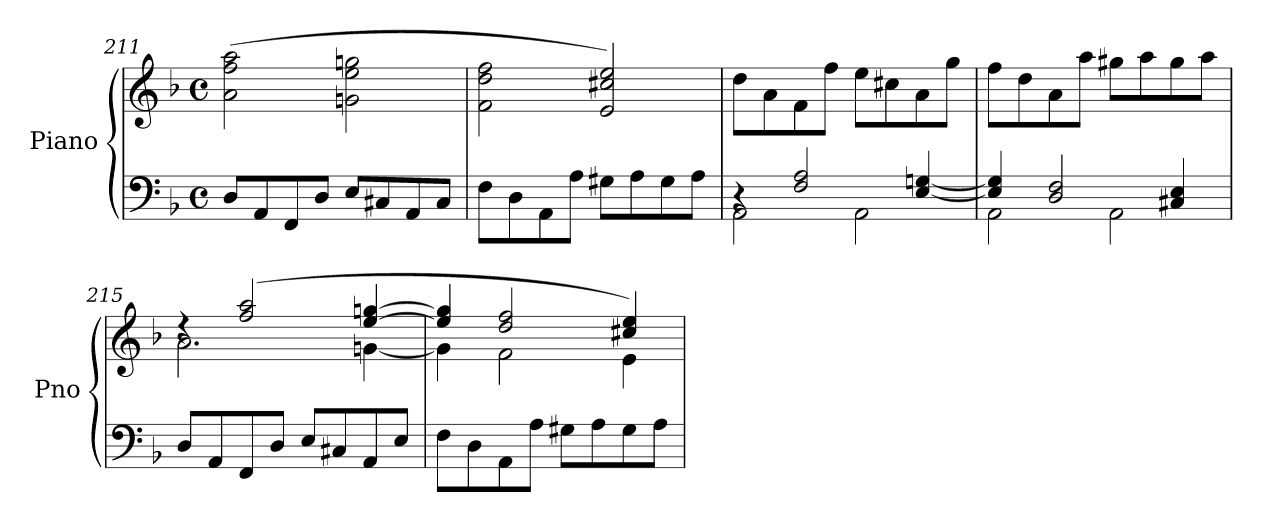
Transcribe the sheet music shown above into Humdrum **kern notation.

**kern	**kern
*part1	*part1
*staff2	*staff1
*I"Piano	*
*I'Pno	*
*clefF4	*clefG2
*k[b-]	*k[b-]
*M4/4	*M4/4
*met(c)	*met(c)
=211	=211
*^	*
1ryy	8D/L	(>2a\ 2ff\ 2aa\
.	8AA/	.
.	8FF/	.
.	8D/J	.
.	8E/L	2gn\ 2ee\ 2ggn\
.	8C#X/	.
.	8AA/	.
.	8C#/J	.
=212	=212	=212
1ryy	8F\L	2f\ 2dd\ 2ff\
.	8D\	.
.	8AA\	.
.	8A\J	.
.	8G#X\L	2e/ 2cc#X/ 2ee/)
.	8A\	.
.	8G#\	.
.	8A\J	.
=213	=213	=213
*	*^	*
1ryy	4r	2AA\	8dd\L
.	.	.	8a\
.	2F/ 2A/	.	8f\
.	.	.	8ff\J
.	.	2AA\	8ee\L
.	.	.	8cc#X\
.	[4E/ [4Gn/	.	8a\
.	.	.	8gg\J
!!LO:LB:g=z
=214	=214	=214	=214
1ryy	4E/] 4G/]	2AA\	8ff\L
.	.	.	8dd\
.	2D/ 2F/	.	8a\
.	.	.	8aa\J
.	.	2AA\	8gg#X\L
.	.	.	8aa\
.	4C#X/ 4E/	.	8gg#\
.	.	.	8aa\J
*v	*v	*v	*
=215	=215
*	*^
8D/L	4rdd	2.a\
8AA/	.	.
8FF/	(>2ff/ 2aa/	.
8D/J	.	.
8E/L	.	.
8C#X/	.	.
8AA/	[4ee/ [4ggn/	[4gn\
8E/J	.	.
=216	=216	=216
8F\L	4ee/] 4gg/]	4gn\]
8D\	.	.
8AA\	2dd/ 2ff/	2f\
8A\J	.	.
8G#X\L	.	.
8A\	.	.
8G#\	4cc#X/ 4ee/)	4e\
8A\J	.	.
*	*v	*v
=	=
*-	*-
